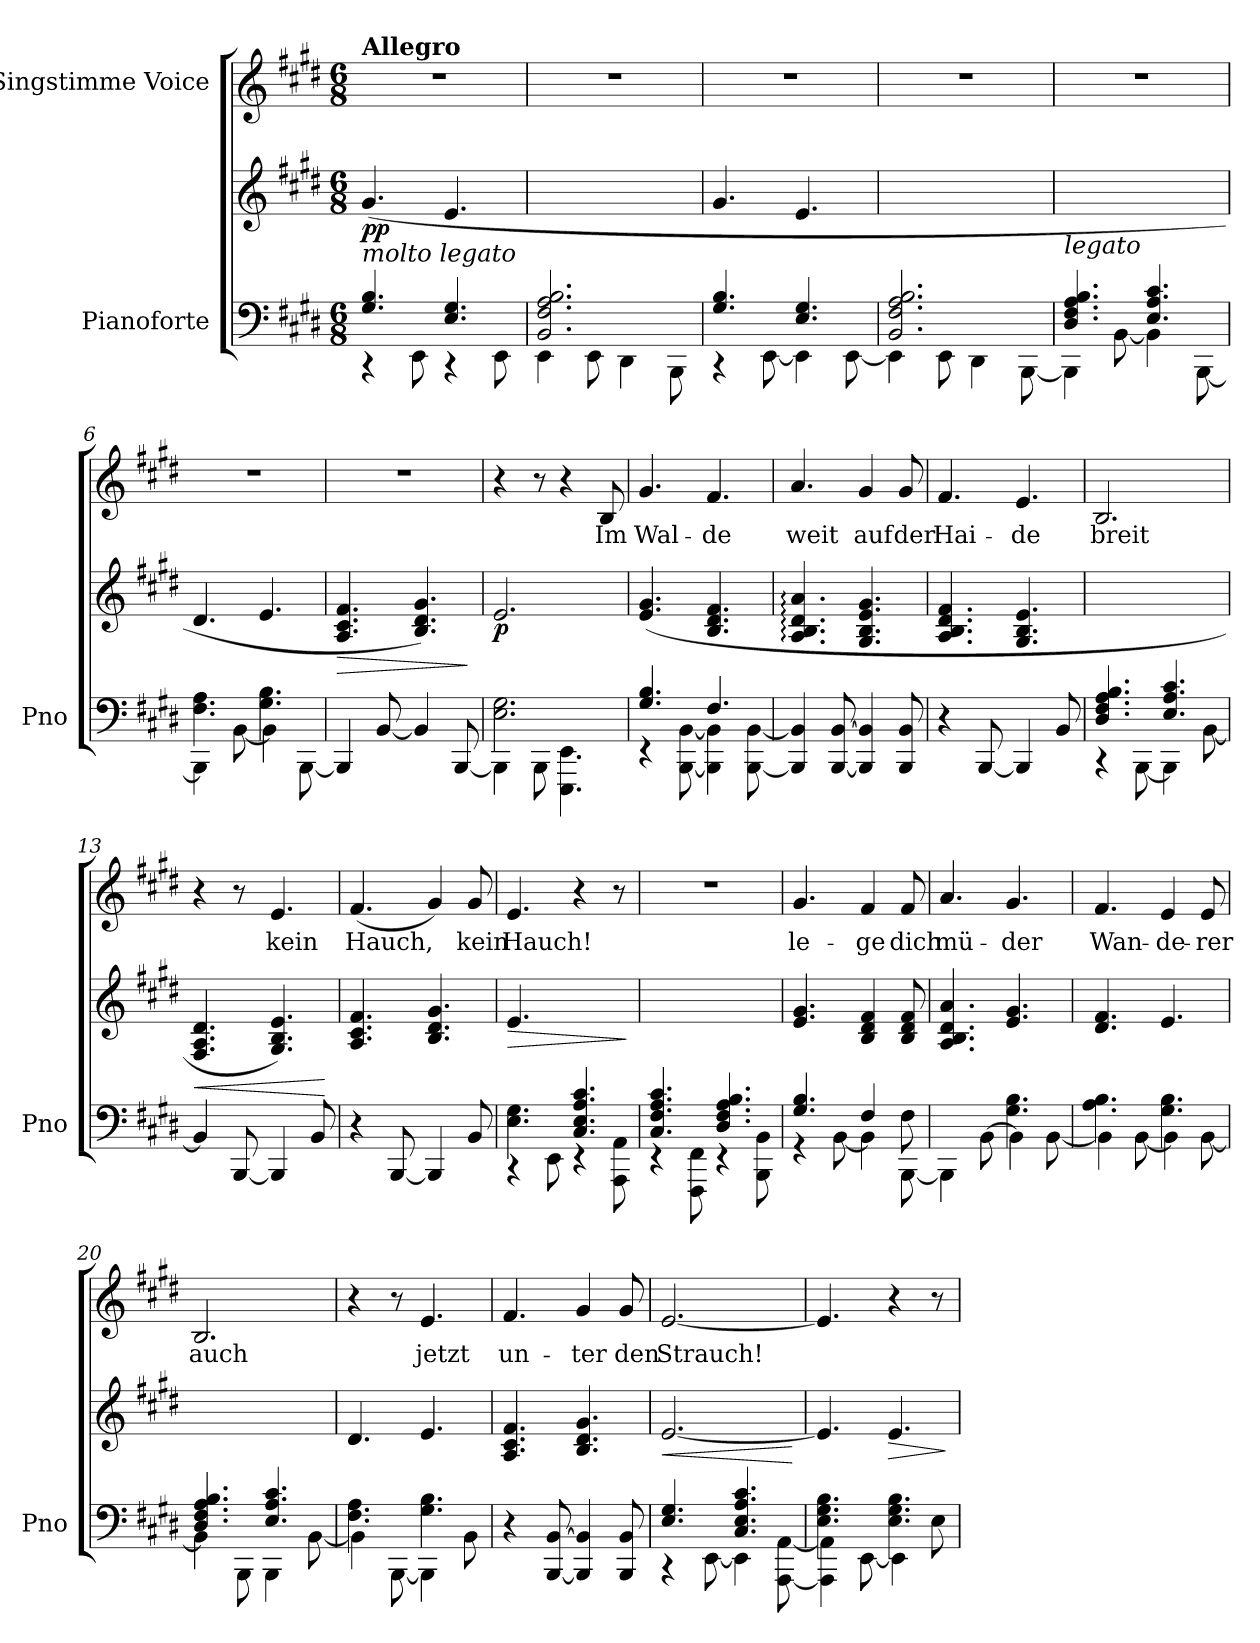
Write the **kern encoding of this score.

**kern	**kern	**dynam	**kern	**text
*part2	*part2	*part2	*part1	*part1
*staff3	*staff2	*staff2/3	*staff1	*staff1
*I"Pianoforte	*	*	*I"Singstimme Voice	*
*I'Pno	*	*	*	*
*clefF4	*clefG2	*	*clefG2	*
*k[f#c#g#d#]	*k[f#c#g#d#]	*	*k[f#c#g#d#]	*
*M6/8	*M6/8	*	*M6/8	*
=1	=1	=1	=1	=1
*^	*	*	*	*
!	!	!	!	!LO:TX:a:B:t=Allegro	!
!	!	!LO:TX:b:i:t=molto legato	!	!	!
!	!	!	!LO:DY:b	!	!
4.G#/ 4.B/	4r	(4.g#/	pp	2.r	.
.	8EE\	.	.	.	.
4.E/ 4.G#/	4r	4.e/	.	.	.
.	8EE\	.	.	.	.
=2	=2	=2	=2	=2	=2
2.BB/ 2.F#/ 2.A/ 2.B/	4EE\	2.ryy	.	2.r	.
.	8EE\	.	.	.	.
.	4DD#\	.	.	.	.
.	8BBB\	.	.	.	.
=3	=3	=3	=3	=3	=3
4.G#/ 4.B/	4r	4.g#/	.	2.r	.
.	[8EE\	.	.	.	.
4.E/ 4.G#/	4EE\]	4.e/	.	.	.
.	[<8EE\	.	.	.	.
=4	=4	=4	=4	=4	=4
2.BB/ 2.F#/ 2.A/ 2.B/)	4EE\]	2.ryy	.	2.r	.
.	8EE\	.	.	.	.
.	4DD#\	.	.	.	.
.	[<8BBB\	.	.	.	.
=5	=5	=5	=5	=5	=5
!	!	!LO:TX:b:i:t=legato	!	!	!
(4.D#/ 4.F#/ 4.A/ 4.B/	4BBB\]	2.ryy	.	2.r	.
.	[>8BB\	.	.	.	.
4.E/ 4.A/ 4.c#/	4BB\]	.	.	.	.
.	[<8BBB\	.	.	.	.
=6	=6	=6	=6	=6	=6
4.F#\ 4.A\	4BBB\]	4.d#/	.	2.r	.
.	[>8BB\	.	.	.	.
4.G#\ 4.B\	4BB\]	4.e/	.	.	.
.	[8BBB\	.	.	.	.
!!LO:LB:g=z
=7	=7	=7	=7	=7	=7
!	!	!	!LO:HP:b	!	!
*v	*v	*	*	*	*
4BBB/]	4.A/ 4.c#/ 4.f#/	>	2.r	.
[8BB/	.	.	.	.
4BB/]	4.B/ 4.d#/ 4.g#/)	.	.	.
[<8BBB/	.	.	.	.
.	.	]	.	.
!!LO:LB:g=z
=8	=8	=8	=8	=8
*^	*	*	*	*
!	!	!	!LO:DY:b	!	!
2.E\ 2.G#\	4BBB\]	2.e/	p	4r	.
.	8BBB\	.	.	8r	.
.	4.EEE\ 4.EE\	.	.	4r	.
!	!	!	!	!	!LO:LY:b
.	.	.	.	8B/	Im
=9	=9	=9	=9	=9	=9
!	!	!	!	!	!LO:LY:b
4.G#/ 4.B/	4r	(4.e/ 4.g#/	.	4.g#/	Wal-
.	[8BBB\ [8BB\	.	.	.	.
!	!	!	!	!	!LO:LY:b
4.F#/	4BBB\] 4BB\]	4.B/ 4.d#/ 4.f#/	.	4.f#/	-de
.	[8BBB\ [8BB\	.	.	.	.
=10	=10	=10	=10	=10	=10
!	!	!	!	!	!LO:LY:b
*v	*v	*	*	*	*
4BBB/] 4BB/]	4.A/: 4.B/: 4.d#/: 4.a/:	.	4.a/	weit
[8BBB/ [8BB/	.	.	.	.
!	!	!	!	!LO:LY:b
4BBB/] 4BB/]	4.G#/ 4.B/ 4.e/ 4.g#/	.	4g#/	auf
!	!	!	!	!LO:LY:b
8BBB/ 8BB/	.	.	8g#/	der
=11	=11	=11	=11	=11
!	!	!	!	!LO:LY:b
4r	4.A/ 4.B/ 4.d#/ 4.f#/	.	4.f#/	Hai-
[8BBB/	.	.	.	.
!	!	!	!	!LO:LY:b
4BBB/]	4.G#/ 4.B/ 4.e/	.	4.e/	-de
8BB/	.	.	.	.
=12	=12	=12	=12	=12
*^	*	*	*	*
!	!	!	!	!	!LO:LY:b
4.D#/ 4.F#/ 4.A/ 4.B/	4r	2.ryy	.	2.B/	breit
.	[<8BBB\	.	.	.	.
4.E/ 4.A/ 4.c#/	4BBB\]	.	.	.	.
.	[<8BB\	.	.	.	.
=13	=13	=13	=13	=13	=13
!	!	!	!LO:HP:b	!	!
*v	*v	*	*	*	*
4BB/]	4.F#/ 4.A/ 4.d#/	<	4r	.
[8BBB/	.	.	8r	.
!	!	!	!	!LO:LY:b
4BBB/]	4.G#/ 4.B/ 4.e/)	.	4.e/	kein
8BB/	.	.	.	.
.	.	[	.	.
=14	=14	=14	=14	=14
!	!	!	!	!LO:LY:b
4r	4.A/ 4.c#/ 4.f#/	.	(4.f#/	Hauch,
[8BBB/	.	.	.	.
4BBB/]	4.B/ 4.d#/ 4.g#/	.	4g#/)	.
!	!	!	!	!LO:LY:b
8BB/	.	.	8g#/	kein
=15	=15	=15	=15	=15
*^	*	*	*	*
*	*^	*	*	*	*
!	!	!	!	!LO:HP:b	!	!LO:LY:b
4.ryy	4.E\ 4.G#\	4r	4.e/	>	4.e/	Hauch!
.	.	8EE\	.	.	.	.
4.C#/ 4.E/ 4.A/ 4.c#/	4.ryy	4r	4.ryy	.	4r	.
.	.	8AAA\ 8AA\	.	.	8r	.
*v	*v	*v	*	*	*	*
.	.	]	.	.
!!LO:LB:g=z
=16	=16	=16	=16	=16
*^	*	*	*	*
4.C#/ 4.F#/ 4.A/ 4.c#/	4r	2.ryy	.	2.r	.
.	8FFF#\ 8FF#\	.	.	.	.
4.D#/ 4.F#/ 4.A/ 4.B/	4r	.	.	.	.
.	8BBB\ 8BB\	.	.	.	.
!!LO:LB:g=z
=17	=17	=17	=17	=17	=17
!	!	!	!	!	!LO:LY:b
4.G#/ 4.B/	4r	4.e/ 4.g#/	.	4.g#/	le-
.	[<8BB\	.	.	.	.
!	!	!	!	!	!LO:LY:b
4F#/	4BB\]	4B/ 4d#/ 4f#/	.	4f#/	-ge
!	!	!	!	!	!LO:LY:b
8F#\	[<8BBB\	8B/ 8d#/ 8f#/	.	8f#/	dich
=18	=18	=18	=18	=18	=18
!	!	!	!	!	!LO:LY:b
4.ryy	4BBB\]	4.A/ 4.B/ 4.d#/ 4.a/	.	4.a/	mü-
.	[8BB\	.	.	.	.
!	!	!	!	!	!LO:LY:b
4.G#\ 4.B\	4BB\]	4.e/ 4.g#/	.	4.g#/	-der
.	[8BB\	.	.	.	.
=19	=19	=19	=19	=19	=19
!	!	!	!	!	!LO:LY:b
4.A\ 4.B\	4BB\]	4.d#/ 4.f#/	.	4.f#/	Wan-
.	[8BB\	.	.	.	.
!	!	!	!	!	!LO:LY:b
4.G#\ 4.B\	4BB\]	4.e/	.	4e/	-de-
!	!	!	!	!	!LO:LY:b
.	[<8BB\	.	.	8e/	-rer
=20	=20	=20	=20	=20	=20
!	!	!	!	!	!LO:LY:b
4.D#/ 4.F#/ 4.A/ 4.B/	4BB\]	2.ryy	.	2.B/	auch
.	8BBB\	.	.	.	.
4.E/ 4.A/ 4.c#/	4BBB\	.	.	.	.
.	[<8BB\	.	.	.	.
=21	=21	=21	=21	=21	=21
4.F#\ 4.A\	4BB\]	4.d#/	.	4r	.
.	[<8BBB\	.	.	8r	.
!	!	!	!	!	!LO:LY:b
4.G#\ 4.B\	4BBB\]	4.e/	.	4.e/	jetzt
.	8BB\	.	.	.	.
=22	=22	=22	=22	=22	=22
!	!	!	!	!	!LO:LY:b
*v	*v	*	*	*	*
4r	4.A/ 4.c#/ 4.f#/	.	4.f#/	un-
[8BBB/ [8BB/	.	.	.	.
!	!	!	!	!LO:LY:b
4BBB/] 4BB/]	4.B/ 4.d#/ 4.g#/	.	4g#/	-ter
!	!	!	!	!LO:LY:b
8BBB/ 8BB/	.	.	8g#/	den
=23	=23	=23	=23	=23
*^	*	*	*	*
!	!	!	!LO:HP:b	!	!LO:LY:b
4.E/ 4.G#/	4r	[<2.e/	<	[2.e/	Strauch!
.	[>8EE\	.	.	.	.
4.C#/ 4.E/ 4.A/ 4.c#/	4EE\]	.	.	.	.
.	[8AAA\ [8AA\	.	.	.	.
*v	*v	*	*	*	*
.	.	[	.	.
=24	=24	=24	=24	=24
*^	*	*	*	*
4.E\ 4.G#\ 4.B\	4AAA\] 4AA\]	4.e/]	.	4.e/]	.
.	[<8EE\	.	.	.	.
!	!	!	!LO:HP:b	!	!
4.E\ 4.G#\ 4.B\	4EE\]	4.e/	>	4r	.
.	8E\	.	.	8r	.
*v	*v	*	*	*	*
.	.	]	.	.
=	=	=	=	=
*-	*-	*-	*-	*-
